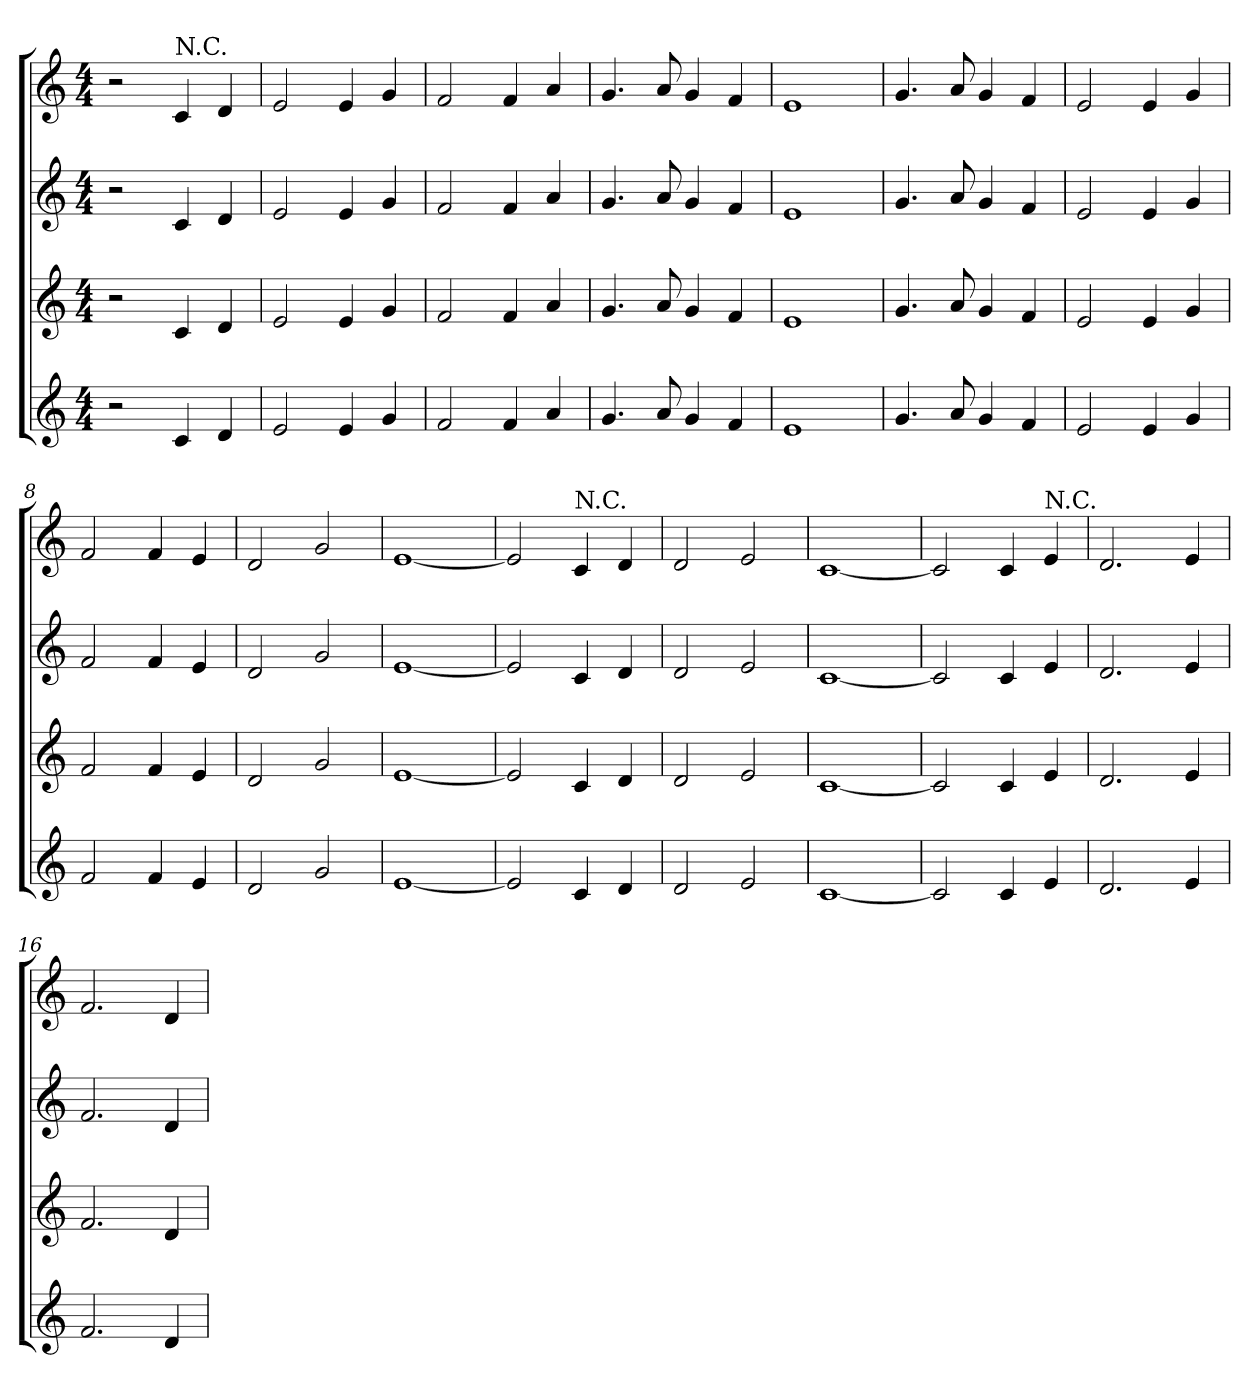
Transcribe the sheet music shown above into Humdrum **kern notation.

**kern	**kern	**kern	**kern
*part3	*part2	*part1	*part1
*staff4	*staff3	*staff2	*staff1
*clefG2	*clefG2	*clefG2	*clefG2
*k[]	*k[]	*k[]	*k[]
*C:	*C:	*C:	*C:
*M4/4	*M4/4	*M4/4	*M4/4
=1	=1	=1	=1
2r	2r	2r	2r
!	!	!	!LO:TX:a:t=N.C.
4c	4c	4c	4c
4d	4d	4d	4d
=2	=2	=2	=2
2e	2e	2e	2e
4e	4e	4e	4e
4g	4g	4g	4g
=3	=3	=3	=3
2f	2f	2f	2f
4f	4f	4f	4f
4a	4a	4a	4a
=4	=4	=4	=4
4.g	4.g	4.g	4.g
8a	8a	8a	8a
4g	4g	4g	4g
4f	4f	4f	4f
=5	=5	=5	=5
1e	1e	1e	1e
=6	=6	=6	=6
4.g	4.g	4.g	4.g
8a	8a	8a	8a
4g	4g	4g	4g
4f	4f	4f	4f
=7	=7	=7	=7
2e	2e	2e	2e
4e	4e	4e	4e
4g	4g	4g	4g
=8	=8	=8	=8
2f	2f	2f	2f
4f	4f	4f	4f
4e	4e	4e	4e
=9	=9	=9	=9
2d	2d	2d	2d
2g	2g	2g	2g
=10	=10	=10	=10
[1e	[1e	[1e	[1e
=11	=11	=11	=11
2e]	2e]	2e]	2e]
!	!	!	!LO:TX:a:t=N.C.
4c	4c	4c	4c
4d	4d	4d	4d
=12!	=12!	=12!	=12!
2d	2d	2d	2d
2e	2e	2e	2e
=13	=13	=13	=13
[1c	[1c	[1c	[1c
=14	=14	=14	=14
2c]	2c]	2c]	2c]
4c	4c	4c	4c
!	!	!	!LO:TX:a:t=N.C.
4e	4e	4e	4e
=15	=15	=15	=15
2.d	2.d	2.d	2.d
4e	4e	4e	4e
=16	=16	=16	=16
2.f	2.f	2.f	2.f
4d	4d	4d	4d
=	=	=	=
*-	*-	*-	*-
